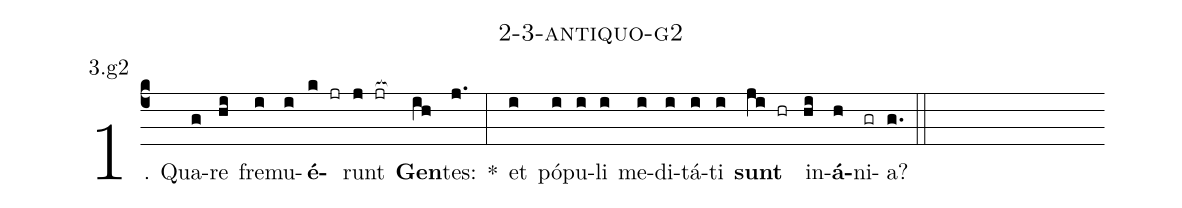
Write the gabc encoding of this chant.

name: 2-3-antiquo-g2;
annotation: 3.g2;
%%
(c4)1. Qua(g)re(hi) fre(i)mu(i)<b>é</b>(k jr)runt(j jr[ocb:1{]) <b>Gen</b>(ih[ocb:0}])tes:(j.) *(:) et(i) pó(i)pu(i)li(i) me(i)di(i)tá(i)ti(i) <b>sunt</b>(ji hr) in(hi)<b>á</b>(h)ni(gr)a?(g.) (::)
